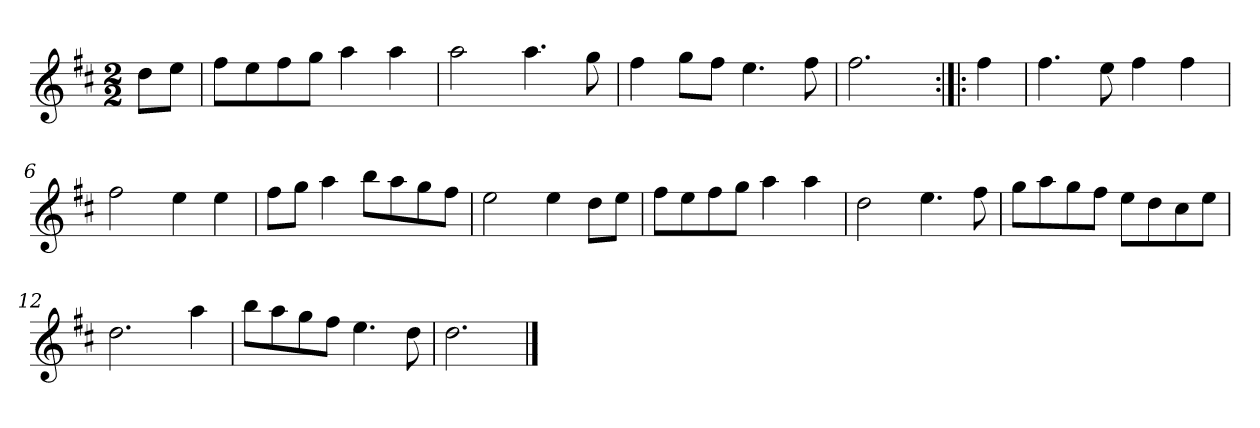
**kern
*part1
*staff1
*clefG2
*k[f#c#]
*D:
*M2/2
*MM120
=
8dd\L
8ee\J
=1
8ff#\L
8ee\
8ff#\
8gg\J
4aa
4aa
=2
2aa
4.aa
8gg
=3
4ff#
8gg\L
8ff#\J
4.ee
8ff#
=4
2.ff#
=:|!|:
4ff#
=5
4.ff#
8ee
4ff#
4ff#
=6
2ff#
4ee
4ee
=7
8ff#\L
8gg\J
4aa
8bb\L
8aa\
8gg\
8ff#\J
=8
2ee
4ee
8dd\L
8ee\J
=9
8ff#\L
8ee\
8ff#\
8gg\J
4aa
4aa
=10
2dd
4.ee
8ff#
=11
8gg\L
8aa\
8gg\
8ff#\J
8ee\L
8dd\
8cc#\
8ee\J
=12
2.dd
4aa
=13
8bb\L
8aa\
8gg\
8ff#\J
4.ee
8dd
=14
2.dd
==
*-
